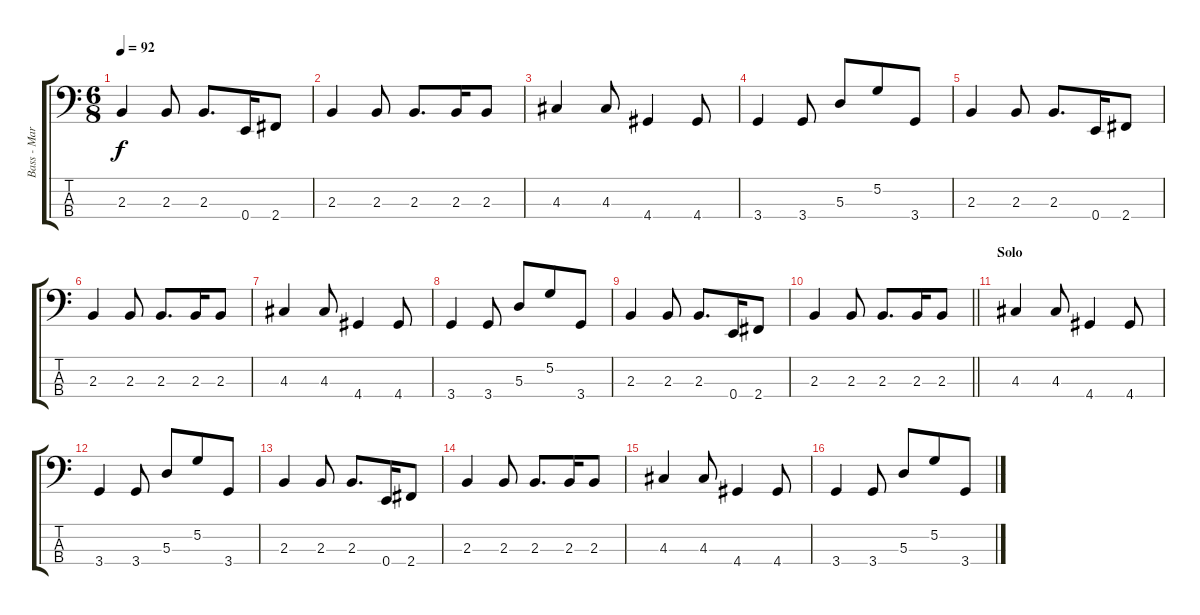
\track ("Bass - Martin Lopez" "Bass - Mar") {instrument electricbassfinger}
\staff {score tabs}
\tuning (G2 D2 A1 E1) {hide}
\ts (6 8)
\tempo 92
\clef f4
\ks aminor
2.3.4{dy f} 2.3.8 2.3.8{d} 0.4.16 2.4.8 |
2.3.4 2.3.8 2.3.8{d} 2.3.16 2.3.8 |
4.3.4 4.3.8 4.4.4 4.4.8 |
3.4.4 3.4.8 5.3.8 5.2.8 3.4.8 |
2.3.4 2.3.8 2.3.8{d} 0.4.16 2.4.8 |
2.3.4 2.3.8 2.3.8{d} 2.3.16 2.3.8 |
4.3.4 4.3.8 4.4.4 4.4.8 |
3.4.4 3.4.8 5.3.8 5.2.8 3.4.8 |
2.3.4 2.3.8 2.3.8{d} 0.4.16 2.4.8 |
\barLineRight lightlight
2.3.4 2.3.8 2.3.8{d} 2.3.16 2.3.8 |
\section ("" "Solo")
4.3.4 4.3.8 4.4.4 4.4.8 |
3.4.4 3.4.8 5.3.8 5.2.8 3.4.8 |
2.3.4 2.3.8 2.3.8{d} 0.4.16 2.4.8 |
2.3.4 2.3.8 2.3.8{d} 2.3.16 2.3.8 |
4.3.4 4.3.8 4.4.4 4.4.8 |
3.4.4 3.4.8 5.3.8 5.2.8 3.4.8
